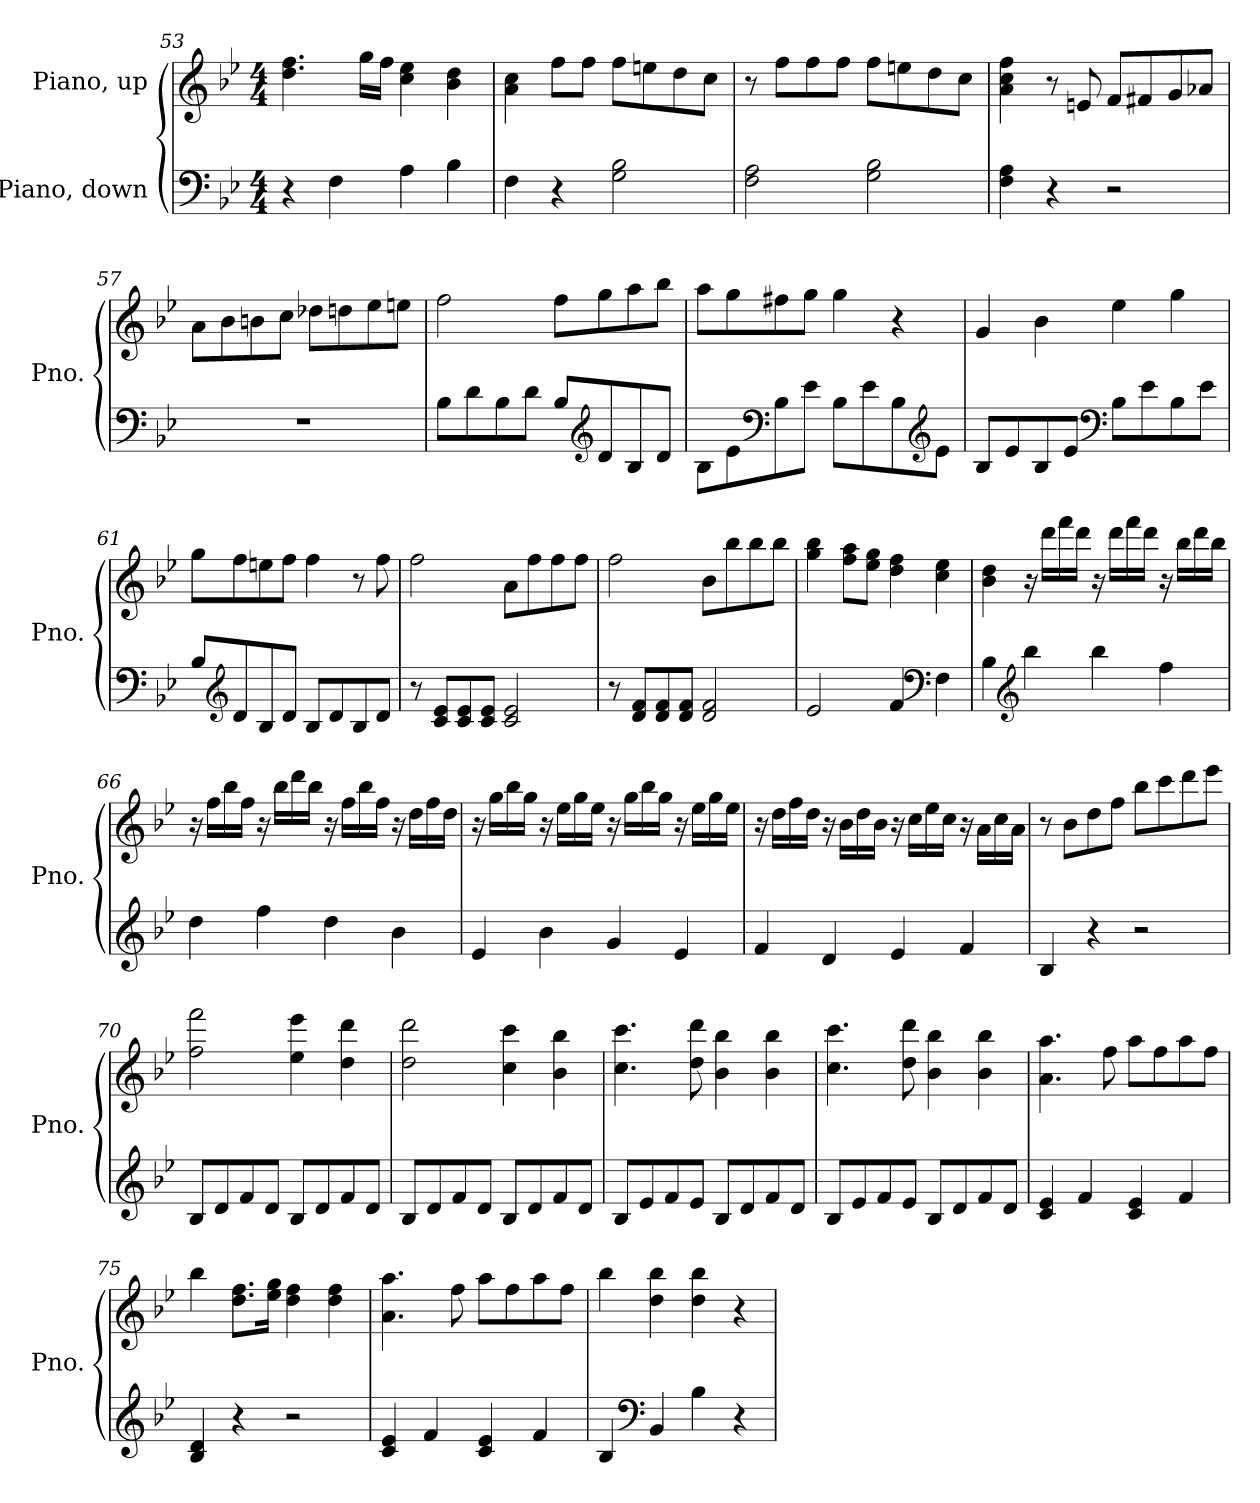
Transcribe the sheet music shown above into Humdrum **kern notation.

**kern	**kern
*part2	*part1
*staff2	*staff1
*I"Piano, down	*I"Piano, up
*I'Pno.	*I'Pno.
*clefF4	*clefG2
*k[b-e-]	*k[b-e-]
*M4/4	*M4/4
=53	=53
4r	4.dd\ 4.ff\
4F\	.
.	16gg\LL
.	16ff\JJ
4A\	4cc\ 4ee-\
4B-\	4b-\ 4dd\
=54	=54
4F\	4a\ 4cc\
4r	8ff\L
.	8ff\J
2G\ 2B-\	8ff\L
.	8een\
.	8dd\
.	8cc\J
=55	=55
2F\ 2A\	8r
.	8ff\L
.	8ff\
.	8ff\J
2G\ 2B-\	8ff\L
.	8een\
.	8dd\
.	8cc\J
!!LO:LB:g=z
=56	=56
4F\ 4A\	4a\ 4cc\ 4ff\
4r	8r
.	8en/
2r	8f/L
.	8f#X/
.	8g/
.	8a-X/J
=57	=57
1r	8a\L
.	8b-\
.	8bn\
.	8cc\J
.	8dd-X\L
.	8ddn\
.	8ee-\
.	8een\J
=58	=58
8B-\L	2ff\
8d\	.
8B-\	.
8d\J	.
8B-/L	8ff\L
*clefG2	*
8d/	8gg\
8B-/	8aa\
8d/J	8bb-\J
=59	=59
8B-\L	8aa\L
8e-\	8gg\
*clefF4	*
8B-\	8ff#X\
8e-\J	8gg\J
8B-\L	4gg\
8e-\	.
8B-\	4r
*clefG2	*
8e-\J	.
!!LO:LB:g=z
=60	=60
8B-/L	4g/
8e-/	.
8B-/	4b-\
8e-/J	.
*clefF4	*
8B-\L	4ee-\
8e-\	.
8B-\	4gg\
8e-\J	.
=61	=61
8B-/L	8gg\L
*clefG2	*
8d/	8ff\
8B-/	8een\
8d/J	8ff\J
8B-/L	4ff\
8d/	.
8B-/	8r
8d/J	8ff\
=62	=62
8r	2ff\
8c/ 8e-/L	.
8c/ 8e-/	.
8c/ 8e-/J	.
2c/ 2e-/	8a\L
.	8ff\
.	8ff\
.	8ff\J
=63	=63
8r	2ff\
8d/ 8f/L	.
8d/ 8f/	.
8d/ 8f/J	.
2d/ 2f/	8b-\L
.	8bb-\
.	8bb-\
.	8bb-\J
!!LO:LB:g=z
=64	=64
2e-/	4gg\ 4bb-\
.	8ff\ 8aa\L
.	8ee-\ 8gg\J
4f/	4dd\ 4ff\
*clefF4	*
4F\	4cc\ 4ee-\
=65	=65
4B-\	4b-\ 4dd\
*clefG2	*
4bb-\	16r
.	16ddd\LL
.	16fff\
.	16ddd\JJ
4bb-\	16r
.	16ddd\LL
.	16fff\
.	16ddd\JJ
4ff\	16r
.	16bb-\LL
.	16ddd\
.	16bb-\JJ
=66	=66
4dd\	16r
.	16ff\LL
.	16bb-\
.	16ff\JJ
4ff\	16r
.	16bb-\LL
.	16ddd\
.	16bb-\JJ
4dd\	16r
.	16ff\LL
.	16bb-\
.	16ff\JJ
4b-\	16r
.	16dd\LL
.	16ff\
.	16dd\JJ
!!LO:PB:g=z
=67	=67
4e-/	16r
.	16gg\LL
.	16bb-\
.	16gg\JJ
4b-\	16r
.	16ee-\LL
.	16gg\
.	16ee-\JJ
4g/	16r
.	16gg\LL
.	16bb-\
.	16gg\JJ
4e-/	16r
.	16ee-\LL
.	16gg\
.	16ee-\JJ
=68	=68
4f/	16r
.	16dd\LL
.	16ff\
.	16dd\JJ
4d/	16r
.	16b-\LL
.	16dd\
.	16b-\JJ
4e-/	16r
.	16cc\LL
.	16ee-\
.	16cc\JJ
4f/	16r
.	16a\LL
.	16cc\
.	16a\JJ
=69	=69
4B-/	8r
.	8b-\L
4r	8dd\
.	8ff\J
2r	8bb-\L
.	8ccc\
.	8ddd\
.	8eee-\J
!!LO:LB:g=z
=70	=70
8B-/L	2ff\ 2fff\
8d/	.
8f/	.
8d/J	.
8B-/L	4ee-\ 4eee-\
8d/	.
8f/	4dd\ 4ddd\
8d/J	.
=71	=71
8B-/L	2dd\ 2ddd\
8d/	.
8f/	.
8d/J	.
8B-/L	4cc\ 4ccc\
8d/	.
8f/	4b-\ 4bb-\
8d/J	.
=72	=72
8B-/L	4.cc\ 4.ccc\
8e-/	.
8f/	.
8e-/J	8dd\ 8ddd\
8B-/L	4b-\ 4bb-\
8d/	.
8f/	4b-\ 4bb-\
8d/J	.
=73	=73
8B-/L	4.cc\ 4.ccc\
8e-/	.
8f/	.
8e-/J	8dd\ 8ddd\
8B-/L	4b-\ 4bb-\
8d/	.
8f/	4b-\ 4bb-\
8d/J	.
=74	=74
4c/ 4e-/	4.a\ 4.aa\
4f/	.
.	8ff\
4c/ 4e-/	8aa\L
.	8ff\
4f/	8aa\
.	8ff\J
!!LO:LB:g=z
=75	=75
4B-/ 4d/	4bb-\
4r	8.dd\ 8.ff\L
.	16ee-\ 16gg\Jk
2r	4dd\ 4ff\
.	4dd\ 4ff\
=76	=76
4c/ 4e-/	4.a\ 4.aa\
4f/	.
.	8ff\
4c/ 4e-/	8aa\L
.	8ff\
4f/	8aa\
.	8ff\J
=77	=77
4B-/	4bb-\
*clefF4	*
4BB-/	4dd\ 4bb-\
4B-\	4dd\ 4bb-\
4r	4r
=	=
*-	*-
